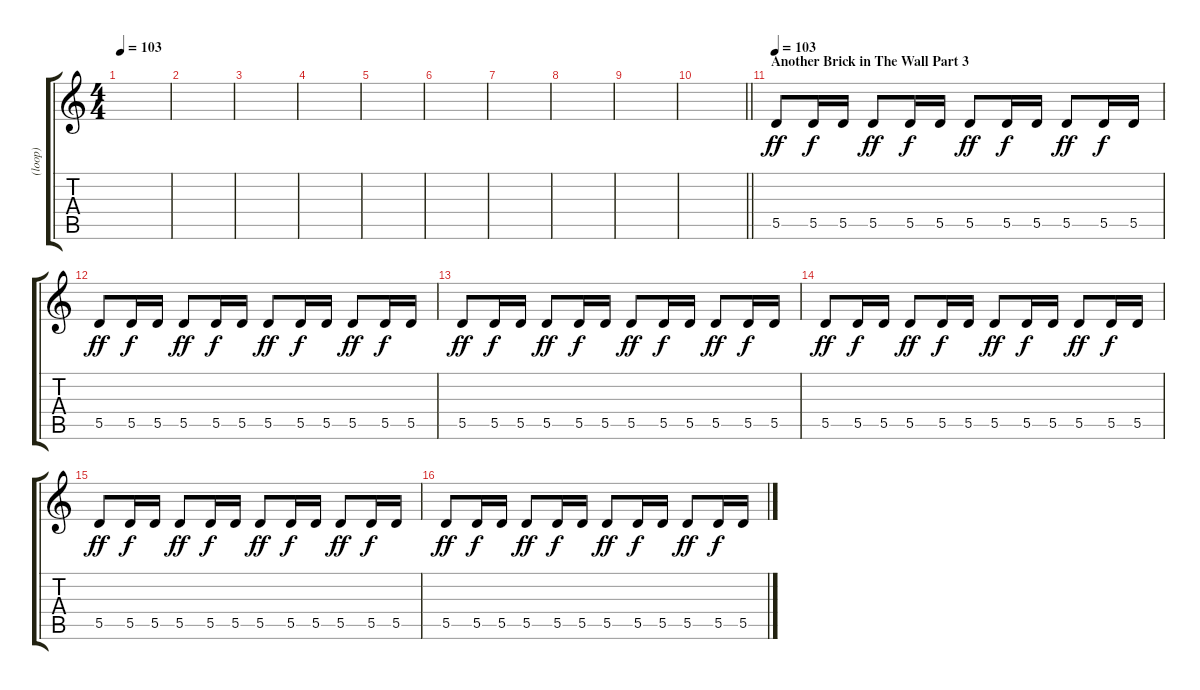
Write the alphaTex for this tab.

\track ("(loop)" "(loop)") {instrument electricguitarmuted}
\staff {score tabs}
\tuning (E4 B3 G3 D3 A2 E2) {hide}
\ts (4 4)
\tempo 103
\clef g2
\ks c
|
|
|
|
|
|
|
|
|
\barLineRight lightlight
|
\section ("" "Another Brick in The Wall Part 3")
\tempo 103
5.5.8{dy ff volume 11} 5.5.16{dy f} 5.5.16 5.5.8{dy ff} 5.5.16{dy f} 5.5.16 5.5.8{dy ff} 5.5.16{dy f} 5.5.16 5.5.8{dy ff} 5.5.16{dy f} 5.5.16 |
5.5.8{dy ff} 5.5.16{dy f} 5.5.16 5.5.8{dy ff} 5.5.16{dy f} 5.5.16 5.5.8{dy ff} 5.5.16{dy f} 5.5.16 5.5.8{dy ff} 5.5.16{dy f} 5.5.16 |
5.5.8{dy ff} 5.5.16{dy f} 5.5.16 5.5.8{dy ff} 5.5.16{dy f} 5.5.16 5.5.8{dy ff} 5.5.16{dy f} 5.5.16 5.5.8{dy ff} 5.5.16{dy f} 5.5.16 |
5.5.8{dy ff} 5.5.16{dy f} 5.5.16 5.5.8{dy ff} 5.5.16{dy f} 5.5.16 5.5.8{dy ff} 5.5.16{dy f} 5.5.16 5.5.8{dy ff} 5.5.16{dy f} 5.5.16 |
5.5.8{dy ff} 5.5.16{dy f} 5.5.16 5.5.8{dy ff} 5.5.16{dy f} 5.5.16 5.5.8{dy ff} 5.5.16{dy f} 5.5.16 5.5.8{dy ff} 5.5.16{dy f} 5.5.16 |
5.5.8{dy ff} 5.5.16{dy f} 5.5.16 5.5.8{dy ff} 5.5.16{dy f} 5.5.16 5.5.8{dy ff} 5.5.16{dy f} 5.5.16 5.5.8{dy ff} 5.5.16{dy f} 5.5.16
